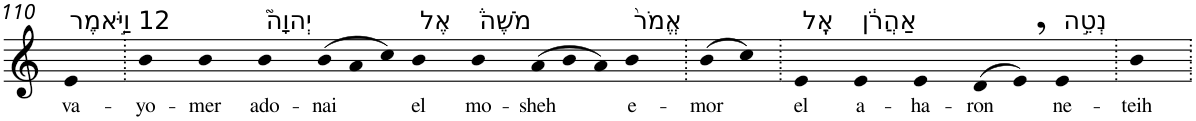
**kern	**text
*part1	*part1
*staff1	*staff1
*I"Piano	*
*I'Pno	*
!!LO:PB:g=z
*clefG2	*
*k[]	*
=110	=110
!LO:TX:a:t=12 וַיֹּ֣אמֶר	!
!	!LO:LY:b
4e	va-
=111.	=111.
!	!LO:LY:b
4b	-yo-
!	!LO:LY:b
4b	-mer
!LO:TX:a:t=יְהוָה֮	!
!	!LO:LY:b
4b	ado-
!	!LO:LY:b
(>12b	-nai
12a	.
12cc)	.
!LO:TX:a:t=אֶל	!
!	!LO:LY:b
4b	el
!LO:TX:a:t=מֹשֶׁה֒	!
!	!LO:LY:b
4b	mo-
!	!LO:LY:b
(>12a	-sheh
12b	.
12a)	.
!LO:TX:a:t=אֱמֹר֙	!
!	!LO:LY:b
4b	e-
=112.	=112.
!	!LO:LY:b
(>8b	-mor
8cc)	.
=113.	=113.
!LO:TX:a:t=אֶֽל	!
!	!LO:LY:b
4e	el
!LO:TX:a:t=אַהֲרֹ֔ן	!
!	!LO:LY:b
4e	a-
!	!LO:LY:b
4e	-ha-
!	!LO:LY:b
(>8d	-ron
8e,)	.
!LO:TX:a:t=נְטֵ֣ה	!
!	!LO:LY:b
4e	ne-
=114.	=114.
!	!LO:LY:b
4b	-teih
=.	=.
*-	*-
